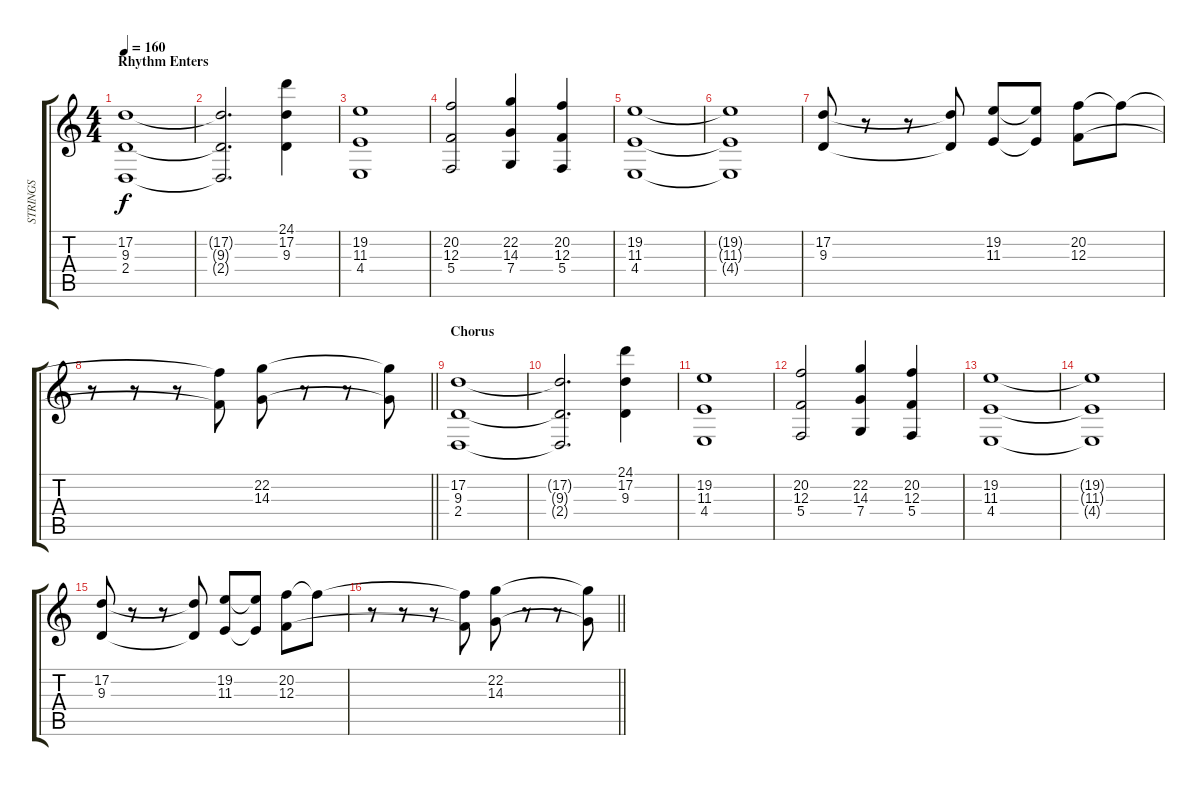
\track ("STRINGS" "STRINGS") {instrument stringensemble1}
\staff {score tabs}
\tuning (D4 A3 F3 C3 G2 D2) {hide}
\ts (4 4)
\section ("" "Rhythm Enters")
\tempo 160
\clef g2
\ks c
(17.2 9.3 2.4).1{dy f} |
(17.2{t} 9.3{t} 2.4{t}).2{d} (24.1 17.2 9.3).4 |
(19.2 11.3 4.4).1 |
(20.2 12.3 5.4).2 (22.2 14.3 7.4).4 (20.2 12.3 5.4).4 |
(19.2 11.3 4.4).1 |
(19.2{t} 11.3{t} 4.4{t}).1 |
(17.2 9.3).8 r.8 r.8 (17.2{t} 9.3{t}).8 (19.2 11.3).8 (19.2{t} 11.3{t}).8 (20.2 12.3).8 20.2{t}.8 |
\barLineRight lightlight
r.8 r.8 r.8 (20.2{t} 12.3{t}).8 (22.2 14.3).8 r.8 r.8 (22.2{t} 14.3{t}).8 |
\section ("" "Chorus")
(17.2 9.3 2.4).1 |
(17.2{t} 9.3{t} 2.4{t}).2{d} (24.1 17.2 9.3).4 |
(19.2 11.3 4.4).1 |
(20.2 12.3 5.4).2 (22.2 14.3 7.4).4 (20.2 12.3 5.4).4 |
(19.2 11.3 4.4).1 |
(19.2{t} 11.3{t} 4.4{t}).1 |
(17.2 9.3).8 r.8 r.8 (17.2{t} 9.3{t}).8 (19.2 11.3).8 (19.2{t} 11.3{t}).8 (20.2 12.3).8 20.2{t}.8 |
\barLineRight lightlight
r.8 r.8 r.8 (20.2{t} 12.3{t}).8 (22.2 14.3).8 r.8 r.8 (22.2{t} 14.3{t}).8
